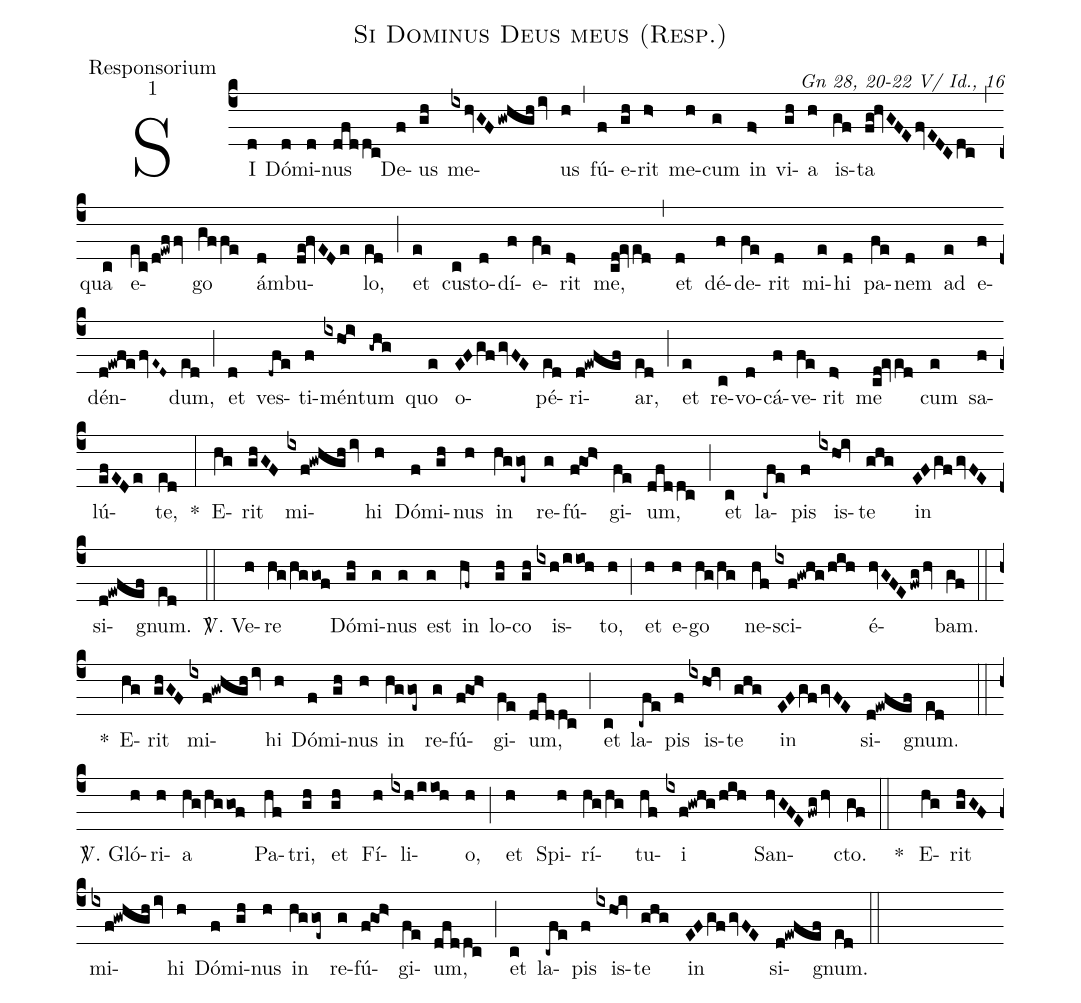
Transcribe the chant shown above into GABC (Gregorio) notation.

name:Si Dominus Deus meus (Resp.);
office-part:Responsorium;
mode:1;
commentary:Gn 28, 20-22 V/ Id., 16;
%%
(c4)SI(d) Dó(d)mi(d)nus(dfddc) De(f)us(gh) me(ixhvGF/gwhgh/iv)us(h) (,) fú(f)e(gh)rit(h>) me(h)cum(g) in(f>) vi(gh)a(h) is(gf)ta(fg!hvGFEfvEDCdc) (,) qua(c) e(ec/d!ewffv)go(gffe) ám(d)bu(de!fvEDe)lo,(ed) (;) et(e) cus(c)to(d)dí(f)e(fe)rit(d>) me,(cd!eved) (,) et(d) dé(f)de(fe)rit(d) mi(e)hi(d) pa(fe)nem(d) ad(e) e(f)dén(d!ewfe/fvE~D~)dum,(ed) (;) et(d) ves(-dfe)ti(f)mén(ixho!i>)tum(-ghg) quo(e) o(EFgf/gvFE)pé(ed)ri(d!ewfef)ar,(ed) (;) et(e) re(c)vo(d)cá(f)ve(fe)rit(d>) me(cd!eved) cum(e) sa(f)lú(efEDe)te,(ed) *(:) E(hg)rit(ghGF) mi(ixf!gwhgh/iv)hi(h) Dó(f)mi(gh)nus(h) in(hggoe~) re(g)fú(f!go!h>)gi(fe)um,(dfddc) (;) et(c) la(-cfe)pis(f) is(ixhoi)te(ghg) in(EFgf/gvFE) si(d!ewfef)gnum.(ed) (::)

<sp>V/</sp>. Ve(h)re(hg/hggof) Dó(gh)mi(g)nus(g) est(g) in(hf~) lo(gh)co(gh) is(ixh/iioh)to,(h) (;) et(h) e(h)go(hg/hg) ne(hf)sci(ixf!gwhg/hih)é(hvGFE/fwg/hv)bam.(gf) (::)
*() E(hg)rit(ghGF) mi(ixf!gwhgh/iv)hi(h) Dó(f)mi(gh)nus(h) in(hggoe~) re(g)fú(f!go!h>)gi(fe)um,(dfddc) (;) et(c) la(-cfe)pis(f) is(ixhoi)te(ghg) in(EFgf/gvFE) si(d!ewfef)gnum.(ed) (::)

<sp>V/</sp>. Gló(h)ri(h)a(hg/hggof) Pa(hf)tri,(gh) et(gh) Fí(h)li(ixh/iioh)o,(h) (;) et(h) Spi(h)rí(hg/hg)tu(hf)i(ixf!gwhg/hih) San(hvGFE/fwg/hv)cto.(gf) (::)
*() E(hg)rit(ghGF) mi(ixf!gwhgh/iv)hi(h) Dó(f)mi(gh)nus(h) in(hggoe~) re(g)fú(f!go!h>)gi(fe)um,(dfddc) (;) et(c) la(-cfe)pis(f) is(ixhoi)te(ghg) in(EFgf/gvFE) si(d!ewfef)gnum.(ed) (::)
